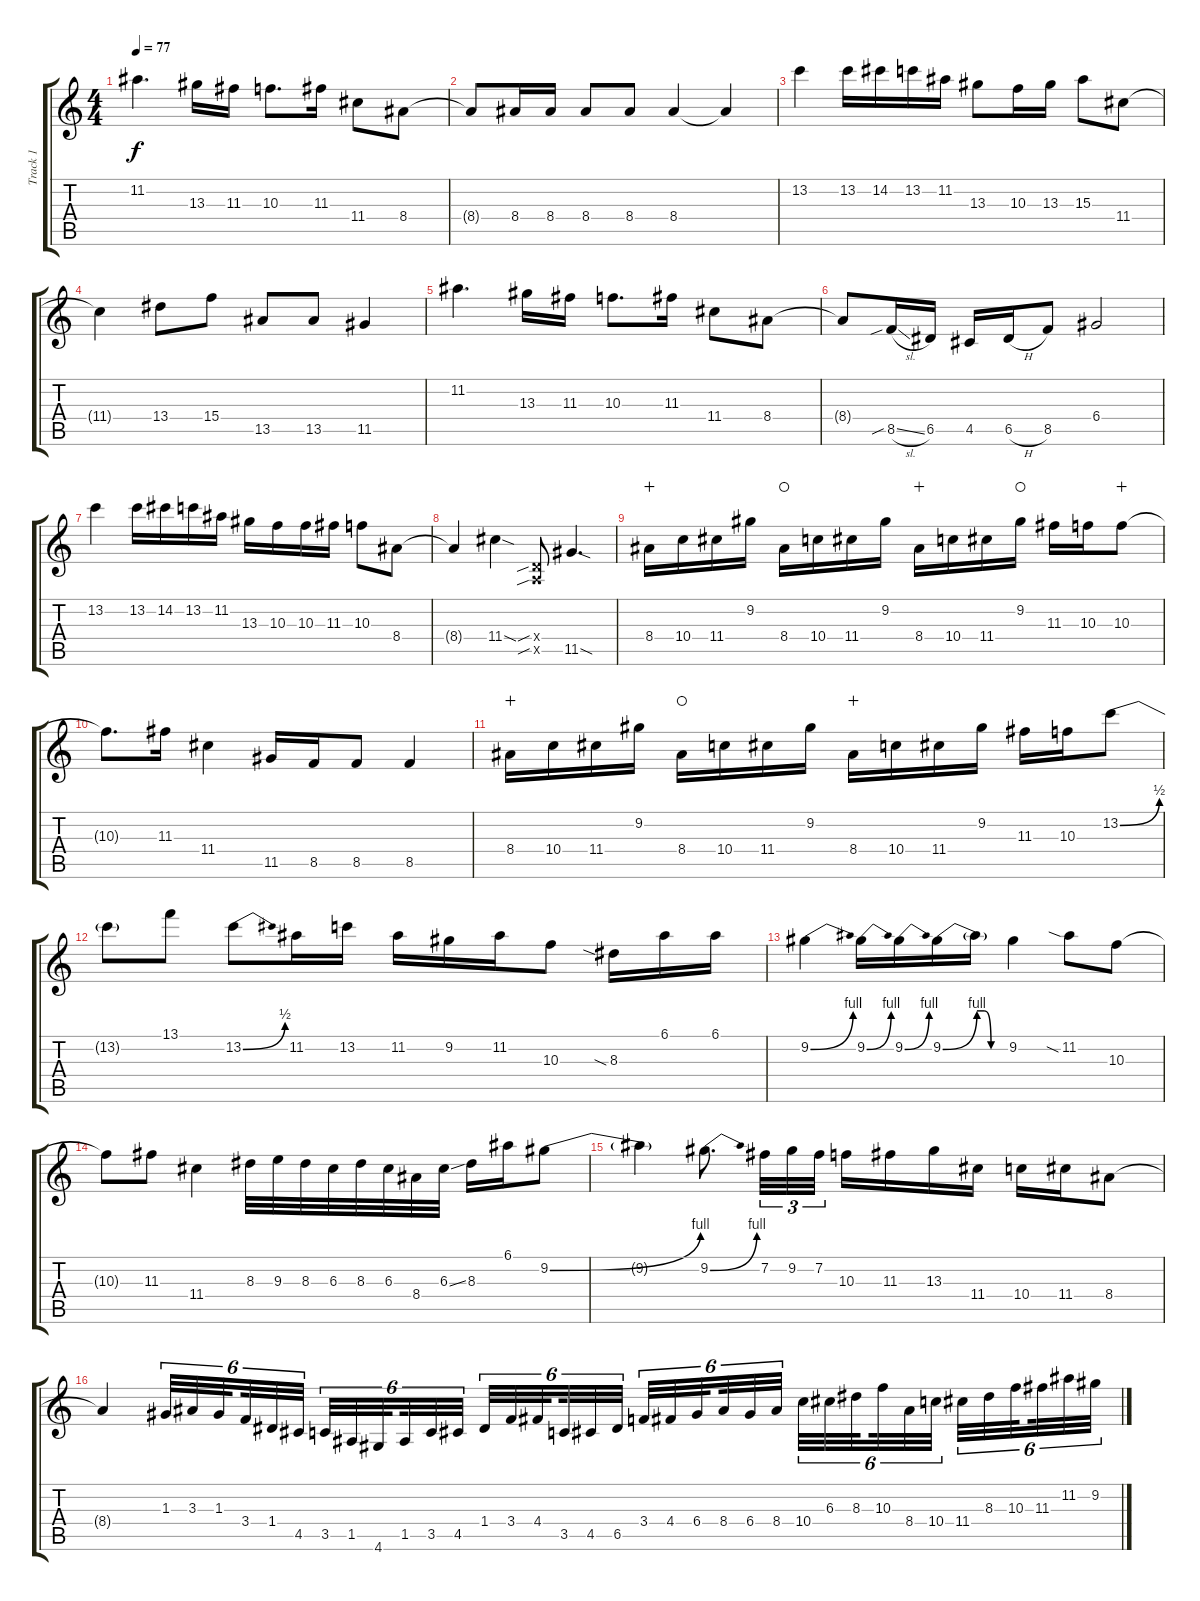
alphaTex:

\track ("Track 1" "Track 1") {instrument electricguitarclean}
\staff {score tabs}
\tuning (E4 B3 G3 D3 A2 E2) {hide}
\ts (4 4)
\tempo 77
\clef g2
\ks c
11.2.4{d dy f} 13.3.16 11.3.16 10.3.8{d} 11.3.16 11.4.8 8.4.8 |
8.4{t}.8 8.4.16 8.4.16 8.4.8 8.4.8 8.4.4 8.4{t}.4 |
13.2.4 13.2.16 14.2.16 13.2.16 11.2.16 13.3.8 10.3.16 13.3.16 15.3.8 11.4.8 |
11.4{t}.4 13.4.8 15.4.8 13.5.8 13.5.8 11.5.4 |
11.2.4{d} 13.3.16 11.3.16 10.3.8{d} 11.3.16 11.4.8 8.4.8 |
8.4{t}.8 8.5{sib sl}.16 6.5.16 4.5.16 6.5{h}.16 8.5.8 6.4.2 |
13.2.4 13.2.16 14.2.16 13.2.16 11.2.16 13.3.16 10.3.16 10.3.16 11.3.16 10.3.8 8.4.8 |
8.4{t}.4 11.4{sod}.4 (0.4{sib x} 0.5{sib x}).8 11.5{sod}.4{d} |
8.4.16{wahc} 10.4.16 11.4.16 9.2.16 8.4.16{waho} 10.4.16 11.4.16 9.2.16 8.4.16{wahc} 10.4.16 11.4.16 9.2.16{waho} 11.3.16 10.3.16 10.3.8{wahc} |
10.3{t}.8{d} 11.3.16 11.4.4 11.5.16 8.5.16 8.5.8 8.5.4 |
8.4.16{wahc} 10.4.16 11.4.16 9.2.16 8.4.16{waho} 10.4.16 11.4.16 9.2.16 8.4.16{wahc} 10.4.16 11.4.16 9.2.16 11.3.16 10.3.16 13.2{be (bend 0 0 60 2)}.8 |
13.2{t}.8 13.1.8 13.2{be (bend 0 0 60 2)}.8 11.2.16 13.2.16 11.2.16 9.2.16 11.2.16 10.3.8 8.3{sia}.16 6.1.16 6.1.16 |
9.2{be (bend 0 0 60 4)}.4 9.2{be (bend 0 0 60 4)}.16 9.2{be (bend 0 0 60 4)}.16 9.2{be (bend 0 0 60 4)}.16 9.2{be (custom 0 4 15 4 30 0 60 0) t}.16 9.2.4 11.2{sia}.8 10.3.8 |
10.3{t}.8 11.3.8 11.4.4 8.3.32 9.3.32 8.3.32 6.3.32 8.3.32 6.3.32 8.4.32 6.3{ss}.32 8.3.16 6.1.16 9.2{be (bend 0 0 60 4)}.8 |
9.2{t}.4 9.2{be (bend 0 0 60 4)}.8{d} 7.2.32{tu (3 2)} 9.2.32{tu (3 2)} 7.2.32{tu (3 2)} 10.3.16 11.3.16 13.3.16 11.4.16 10.4.16 11.4.16 8.4.8 |
8.4{t}.4 1.3.32{tu (6 4)} 3.3.32{tu (6 4)} 1.3.32{tu (6 4) beam splitsecondary} 3.4.32{tu (6 4)} 1.4.32{tu (6 4)} 4.5.32{tu (6 4) beam splitsecondary} 3.5.32{tu (6 4)} 1.5.32{tu (6 4)} 4.6.32{tu (6 4) beam splitsecondary} 1.5.32{tu (6 4)} 3.5.32{tu (6 4)} 4.5.32{tu (6 4)} 1.4.32{tu (6 4)} 3.4.32{tu (6 4)} 4.4.32{tu (6 4) beam splitsecondary} 3.5.32{tu (6 4)} 4.5.32{tu (6 4)} 6.5.32{tu (6 4) beam splitsecondary} 3.4.32{tu (6 4)} 4.4.32{tu (6 4)} 6.4.32{tu (6 4) beam splitsecondary} 8.4.32{tu (6 4)} 6.4.32{tu (6 4)} 8.4.32{tu (6 4)} 10.4.32{tu (6 4)} 6.3.32{tu (6 4)} 8.3.32{tu (6 4) beam splitsecondary} 10.3.32{tu (6 4)} 8.4.32{tu (6 4)} 10.4.32{tu (6 4) beam splitsecondary} 11.4.32{tu (6 4)} 8.3.32{tu (6 4)} 10.3.32{tu (6 4) beam splitsecondary} 11.3.32{tu (6 4)} 11.2.32{tu (6 4)} 9.2.32{tu (6 4)}
